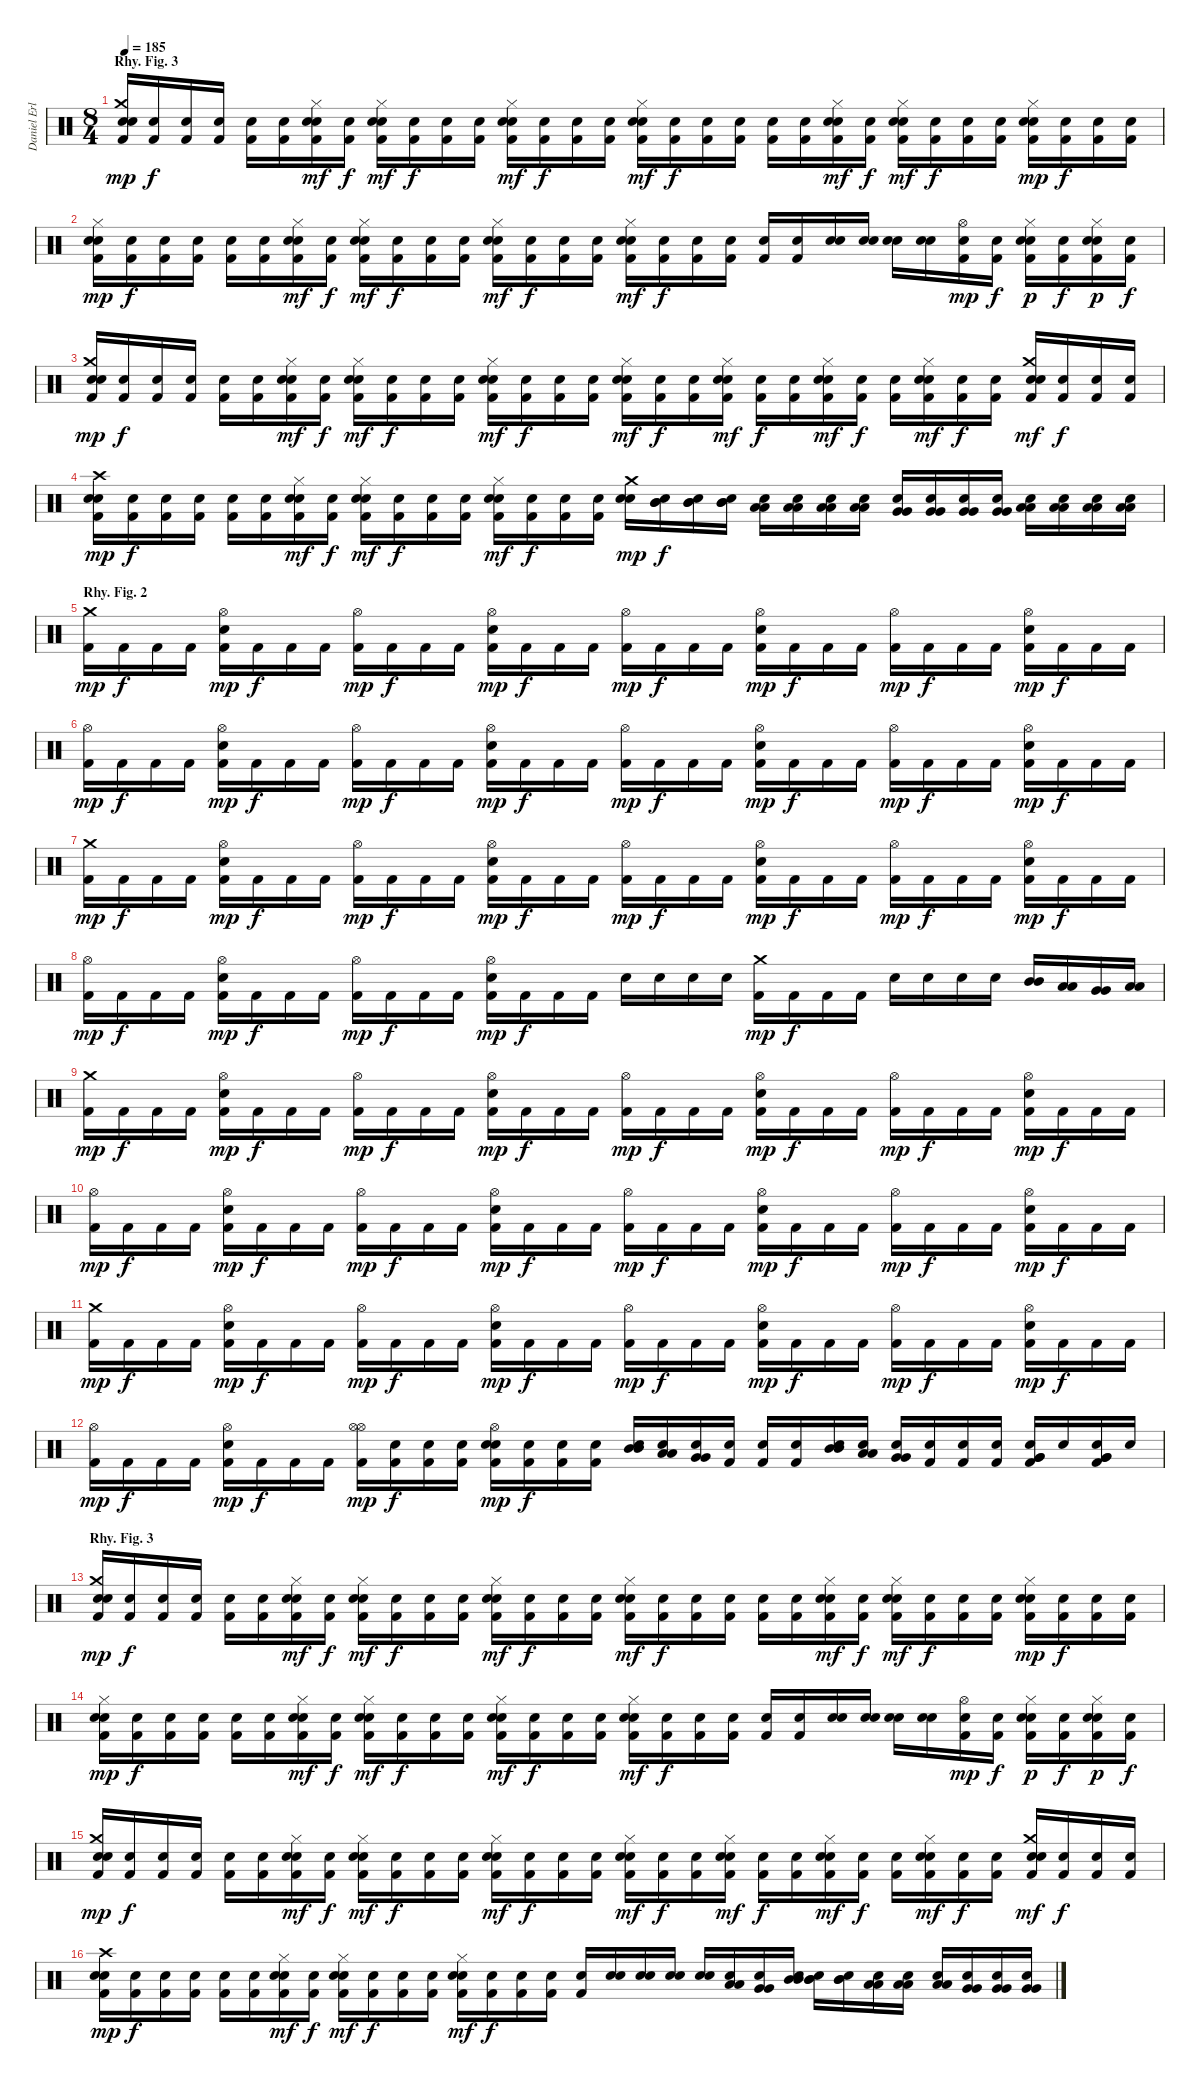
\track ("Daniel Erlandson" "Daniel Erl") {instrument percussion}
\staff {score}
\articulation defaults
\ts (8 4)
\section ("" "Rhy. Fig. 3")
\tempo 185
\clef neutral
\ks c
("Snare (hit)"{x} "Crash medium (hit)" "Electric Snare (hit)" "Kick (hit) 2").16{dy mp} ("Snare (hit)"{x} "Kick (hit) 2").16{dy f} ("Snare (hit)"{x} "Kick (hit) 2").16 ("Snare (hit)"{x} "Kick (hit) 2").16 ("Snare (hit)"{x} "Kick (hit) 2").16 ("Snare (hit)"{x} "Kick (hit) 2").16 ("Snare (hit)"{x} "Hi-Hat (closed)" "Electric Snare (hit)" "Kick (hit) 2").16{dy mf} ("Snare (hit)"{x} "Kick (hit) 2").16{dy f} ("Snare (hit)"{x} "Hi-Hat (closed)" "Electric Snare (hit)" "Kick (hit) 2").16{dy mf} ("Snare (hit)"{x} "Kick (hit) 2").16{dy f} ("Snare (hit)"{x} "Kick (hit) 2").16 ("Snare (hit)"{x} "Kick (hit) 2").16 ("Snare (hit)"{x} "Hi-Hat (closed)" "Electric Snare (hit)" "Kick (hit) 2").16{dy mf} ("Snare (hit)"{x} "Kick (hit) 2").16{dy f} ("Snare (hit)"{x} "Kick (hit) 2").16 ("Snare (hit)"{x} "Kick (hit) 2").16 ("Snare (hit)"{x} "Hi-Hat (closed)" "Electric Snare (hit)" "Kick (hit) 2").16{dy mf} ("Snare (hit)"{x} "Kick (hit) 2").16{dy f} ("Snare (hit)"{x} "Kick (hit) 2").16 ("Snare (hit)"{x} "Kick (hit) 2").16 ("Snare (hit)"{x} "Kick (hit) 2").16 ("Snare (hit)"{x} "Kick (hit) 2").16 ("Snare (hit)"{x} "Hi-Hat (closed)" "Electric Snare (hit)" "Kick (hit) 2").16{dy mf} ("Snare (hit)"{x} "Kick (hit) 2").16{dy f} ("Snare (hit)"{x} "Hi-Hat (closed)" "Electric Snare (hit)" "Kick (hit) 2").16{dy mf} ("Snare (hit)"{x} "Kick (hit) 2").16{dy f} ("Snare (hit)"{x} "Kick (hit) 2").16 ("Snare (hit)"{x} "Kick (hit) 2").16 ("Snare (hit)"{x} "Hi-Hat (closed)" "Electric Snare (hit)" "Kick (hit) 2").16{dy mp} ("Snare (hit)"{x} "Kick (hit) 2").16{dy f} ("Snare (hit)"{x} "Kick (hit) 2").16 ("Snare (hit)"{x} "Kick (hit) 2").16 |
("Snare (hit)"{x} "Hi-Hat (closed)" "Electric Snare (hit)" "Kick (hit) 2").16{dy mp} ("Snare (hit)"{x} "Kick (hit) 2").16{dy f} ("Snare (hit)"{x} "Kick (hit) 2").16 ("Snare (hit)"{x} "Kick (hit) 2").16 ("Snare (hit)"{x} "Kick (hit) 2").16 ("Snare (hit)"{x} "Kick (hit) 2").16 ("Snare (hit)"{x} "Hi-Hat (closed)" "Electric Snare (hit)" "Kick (hit) 2").16{dy mf} ("Snare (hit)"{x} "Kick (hit) 2").16{dy f} ("Snare (hit)"{x} "Hi-Hat (closed)" "Electric Snare (hit)" "Kick (hit) 2").16{dy mf} ("Snare (hit)"{x} "Kick (hit) 2").16{dy f} ("Snare (hit)"{x} "Kick (hit) 2").16 ("Snare (hit)"{x} "Kick (hit) 2").16 ("Snare (hit)"{x} "Hi-Hat (closed)" "Electric Snare (hit)" "Kick (hit) 2").16{dy mf} ("Snare (hit)"{x} "Kick (hit) 2").16{dy f} ("Snare (hit)"{x} "Kick (hit) 2").16 ("Snare (hit)"{x} "Kick (hit) 2").16 ("Snare (hit)"{x} "Hi-Hat (closed)" "Electric Snare (hit)" "Kick (hit) 2").16{dy mf} ("Snare (hit)"{x} "Kick (hit) 2").16{dy f} ("Snare (hit)"{x} "Kick (hit) 2").16 ("Snare (hit)"{x} "Kick (hit) 2").16 ("Snare (hit)"{x} "Kick (hit) 2").16 ("Snare (hit)"{x} "Kick (hit) 2").16 ("Snare (hit)"{x} "Electric Snare (hit)").16 ("Snare (hit)"{x} "Electric Snare (hit)").16 ("Snare (hit)"{x} "Electric Snare (hit)").16 ("Snare (hit)"{x} "Electric Snare (hit)").16 ("Snare (hit)"{x} "Hi-Hat (open)" "Kick (hit) 2").16{dy mp} ("Snare (hit)"{x} "Kick (hit) 2").16{dy f} ("Snare (hit)"{x} "Hi-Hat (closed)" "Electric Snare (hit)" "Kick (hit) 2").16{dy p} ("Snare (hit)"{x} "Kick (hit) 2").16{dy f} ("Snare (hit)"{x} "Hi-Hat (closed)" "Electric Snare (hit)" "Kick (hit) 2").16{dy p} ("Snare (hit)"{x} "Kick (hit) 2").16{dy f} |
("Snare (hit)"{x} "Crash medium (hit)" "Electric Snare (hit)" "Kick (hit) 2").16{dy mp} ("Snare (hit)"{x} "Kick (hit) 2").16{dy f} ("Snare (hit)"{x} "Kick (hit) 2").16 ("Snare (hit)"{x} "Kick (hit) 2").16 ("Snare (hit)"{x} "Kick (hit) 2").16 ("Snare (hit)"{x} "Kick (hit) 2").16 ("Snare (hit)"{x} "Hi-Hat (closed)" "Electric Snare (hit)" "Kick (hit) 2").16{dy mf} ("Snare (hit)"{x} "Kick (hit) 2").16{dy f} ("Snare (hit)"{x} "Hi-Hat (closed)" "Electric Snare (hit)" "Kick (hit) 2").16{dy mf} ("Snare (hit)"{x} "Kick (hit) 2").16{dy f} ("Snare (hit)"{x} "Kick (hit) 2").16 ("Snare (hit)"{x} "Kick (hit) 2").16 ("Snare (hit)"{x} "Hi-Hat (closed)" "Electric Snare (hit)" "Kick (hit) 2").16{dy mf} ("Snare (hit)"{x} "Kick (hit) 2").16{dy f} ("Snare (hit)"{x} "Kick (hit) 2").16 ("Snare (hit)"{x} "Kick (hit) 2").16 ("Snare (hit)"{x} "Hi-Hat (closed)" "Electric Snare (hit)" "Kick (hit) 2").16{dy mf} ("Snare (hit)"{x} "Kick (hit) 2").16{dy f} ("Snare (hit)"{x} "Kick (hit) 2").16 ("Snare (hit)"{x} "Hi-Hat (closed)" "Electric Snare (hit)" "Kick (hit) 2").16{dy mf} ("Snare (hit)"{x} "Kick (hit) 2").16{dy f} ("Snare (hit)"{x} "Kick (hit) 2").16 ("Snare (hit)"{x} "Hi-Hat (closed)" "Electric Snare (hit)" "Kick (hit) 2").16{dy mf} ("Snare (hit)"{x} "Kick (hit) 2").16{dy f} ("Snare (hit)"{x} "Kick (hit) 2").16 ("Snare (hit)"{x} "Hi-Hat (closed)" "Electric Snare (hit)" "Kick (hit) 2").16{dy mf} ("Snare (hit)"{x} "Kick (hit) 2").16{dy f} ("Snare (hit)"{x} "Kick (hit) 2").16 ("Snare (hit)"{x} "Crash medium (hit)" "Electric Snare (hit)" "Kick (hit) 2").16{dy mf} ("Snare (hit)"{x} "Kick (hit) 2").16{dy f} ("Snare (hit)"{x} "Kick (hit) 2").16 ("Snare (hit)"{x} "Kick (hit) 2").16 |
("Snare (hit)"{x} "Crash high (hit)" "Electric Snare (hit)" "Kick (hit) 2").16{dy mp} ("Snare (hit)"{x} "Kick (hit) 2").16{dy f} ("Snare (hit)"{x} "Kick (hit) 2").16 ("Snare (hit)"{x} "Kick (hit) 2").16 ("Snare (hit)"{x} "Kick (hit) 2").16 ("Snare (hit)"{x} "Kick (hit) 2").16 ("Snare (hit)"{x} "Hi-Hat (closed)" "Electric Snare (hit)" "Kick (hit) 2").16{dy mf} ("Snare (hit)"{x} "Kick (hit) 2").16{dy f} ("Snare (hit)"{x} "Hi-Hat (closed)" "Electric Snare (hit)" "Kick (hit) 2").16{dy mf} ("Snare (hit)"{x} "Kick (hit) 2").16{dy f} ("Snare (hit)"{x} "Kick (hit) 2").16 ("Snare (hit)"{x} "Kick (hit) 2").16 ("Snare (hit)"{x} "Hi-Hat (closed)" "Electric Snare (hit)" "Kick (hit) 2").16{dy mf} ("Snare (hit)"{x} "Kick (hit) 2").16{dy f} ("Snare (hit)"{x} "Kick (hit) 2").16 ("Snare (hit)"{x} "Kick (hit) 2").16 ("Snare (hit)"{x} "Crash medium (hit)" "Electric Snare (hit)").16{dy mp} ("Snare (hit)"{x} "Mid Tom (hit)" "Mid Tom (hit)").16{dy f} ("Snare (hit)"{x} "Mid Tom (hit)" "Mid Tom (hit)").16 ("Snare (hit)"{x} "Mid Tom (hit)" "Mid Tom (hit)").16 ("Snare (hit)"{x} "Low Tom (hit)" "Low Tom (hit)").16 ("Snare (hit)"{x} "Low Tom (hit)" "Low Tom (hit)").16 ("Snare (hit)"{x} "Low Tom (hit)" "Low Tom (hit)").16 ("Snare (hit)"{x} "Low Tom (hit)" "Low Tom (hit)").16 ("Snare (hit)"{x} "Very Low Tom (hit)" "Very Low Tom (hit)").16 ("Snare (hit)"{x} "Very Low Tom (hit)" "Very Low Tom (hit)").16 ("Snare (hit)"{x} "Very Low Tom (hit)" "Very Low Tom (hit)").16 ("Snare (hit)"{x} "Very Low Tom (hit)" "Very Low Tom (hit)").16 ("Snare (hit)"{x} "Low Floor Tom (hit)" "Low Floor Tom (hit)").16 ("Snare (hit)"{x} "Low Floor Tom (hit)" "Low Floor Tom (hit)").16 ("Snare (hit)"{x} "Low Floor Tom (hit)" "Low Floor Tom (hit)").16 ("Snare (hit)"{x} "Low Floor Tom (hit)" "Low Floor Tom (hit)").16 |
\section ("" "Rhy. Fig. 2")
("Crash medium (hit)" "Kick (hit) 2").16{dy mp} "Kick (hit) 2".16{dy f} "Kick (hit) 2".16 "Kick (hit) 2".16 ("Hi-Hat (open)" "Electric Snare (hit)" "Kick (hit) 2").16{dy mp} "Kick (hit) 2".16{dy f} "Kick (hit) 2".16 "Kick (hit) 2".16 ("Hi-Hat (open)" "Kick (hit) 2").16{dy mp} "Kick (hit) 2".16{dy f} "Kick (hit) 2".16 "Kick (hit) 2".16 ("Hi-Hat (open)" "Electric Snare (hit)" "Kick (hit) 2").16{dy mp} "Kick (hit) 2".16{dy f} "Kick (hit) 2".16 "Kick (hit) 2".16 ("Hi-Hat (open)" "Kick (hit) 2").16{dy mp} "Kick (hit) 2".16{dy f} "Kick (hit) 2".16 "Kick (hit) 2".16 ("Hi-Hat (open)" "Electric Snare (hit)" "Kick (hit) 2").16{dy mp} "Kick (hit) 2".16{dy f} "Kick (hit) 2".16 "Kick (hit) 2".16 ("Hi-Hat (open)" "Kick (hit) 2").16{dy mp} "Kick (hit) 2".16{dy f} "Kick (hit) 2".16 "Kick (hit) 2".16 ("Hi-Hat (open)" "Electric Snare (hit)" "Kick (hit) 2").16{dy mp} "Kick (hit) 2".16{dy f} "Kick (hit) 2".16 "Kick (hit) 2".16 |
("Hi-Hat (open)" "Kick (hit) 2").16{dy mp} "Kick (hit) 2".16{dy f} "Kick (hit) 2".16 "Kick (hit) 2".16 ("Hi-Hat (open)" "Electric Snare (hit)" "Kick (hit) 2").16{dy mp} "Kick (hit) 2".16{dy f} "Kick (hit) 2".16 "Kick (hit) 2".16 ("Hi-Hat (open)" "Kick (hit) 2").16{dy mp} "Kick (hit) 2".16{dy f} "Kick (hit) 2".16 "Kick (hit) 2".16 ("Hi-Hat (open)" "Electric Snare (hit)" "Kick (hit) 2").16{dy mp} "Kick (hit) 2".16{dy f} "Kick (hit) 2".16 "Kick (hit) 2".16 ("Hi-Hat (open)" "Kick (hit) 2").16{dy mp} "Kick (hit) 2".16{dy f} "Kick (hit) 2".16 "Kick (hit) 2".16 ("Hi-Hat (open)" "Electric Snare (hit)" "Kick (hit) 2").16{dy mp} "Kick (hit) 2".16{dy f} "Kick (hit) 2".16 "Kick (hit) 2".16 ("Hi-Hat (open)" "Kick (hit) 2").16{dy mp} "Kick (hit) 2".16{dy f} "Kick (hit) 2".16 "Kick (hit) 2".16 ("Hi-Hat (open)" "Electric Snare (hit)" "Kick (hit) 2").16{dy mp} "Kick (hit) 2".16{dy f} "Kick (hit) 2".16 "Kick (hit) 2".16 |
("Crash medium (hit)" "Kick (hit) 2").16{dy mp} "Kick (hit) 2".16{dy f} "Kick (hit) 2".16 "Kick (hit) 2".16 ("Hi-Hat (open)" "Electric Snare (hit)" "Kick (hit) 2").16{dy mp} "Kick (hit) 2".16{dy f} "Kick (hit) 2".16 "Kick (hit) 2".16 ("Hi-Hat (open)" "Kick (hit) 2").16{dy mp} "Kick (hit) 2".16{dy f} "Kick (hit) 2".16 "Kick (hit) 2".16 ("Hi-Hat (open)" "Electric Snare (hit)" "Kick (hit) 2").16{dy mp} "Kick (hit) 2".16{dy f} "Kick (hit) 2".16 "Kick (hit) 2".16 ("Hi-Hat (open)" "Kick (hit) 2").16{dy mp} "Kick (hit) 2".16{dy f} "Kick (hit) 2".16 "Kick (hit) 2".16 ("Hi-Hat (open)" "Electric Snare (hit)" "Kick (hit) 2").16{dy mp} "Kick (hit) 2".16{dy f} "Kick (hit) 2".16 "Kick (hit) 2".16 ("Hi-Hat (open)" "Kick (hit) 2").16{dy mp} "Kick (hit) 2".16{dy f} "Kick (hit) 2".16 "Kick (hit) 2".16 ("Hi-Hat (open)" "Electric Snare (hit)" "Kick (hit) 2").16{dy mp} "Kick (hit) 2".16{dy f} "Kick (hit) 2".16 "Kick (hit) 2".16 |
("Hi-Hat (open)" "Kick (hit) 2").16{dy mp} "Kick (hit) 2".16{dy f} "Kick (hit) 2".16 "Kick (hit) 2".16 ("Hi-Hat (open)" "Electric Snare (hit)" "Kick (hit) 2").16{dy mp} "Kick (hit) 2".16{dy f} "Kick (hit) 2".16 "Kick (hit) 2".16 ("Hi-Hat (open)" "Kick (hit) 2").16{dy mp} "Kick (hit) 2".16{dy f} "Kick (hit) 2".16 "Kick (hit) 2".16 ("Hi-Hat (open)" "Electric Snare (hit)" "Kick (hit) 2").16{dy mp} "Kick (hit) 2".16{dy f} "Kick (hit) 2".16 "Kick (hit) 2".16 "Electric Snare (hit)".16 "Electric Snare (hit)".16 "Electric Snare (hit)".16 "Electric Snare (hit)".16 ("Crash medium (hit)" "Kick (hit) 2").16{dy mp} "Kick (hit) 2".16{dy f} "Kick (hit) 2".16 "Kick (hit) 2".16 "Electric Snare (hit)".16 "Electric Snare (hit)".16 "Electric Snare (hit)".16 "Electric Snare (hit)".16 ("Mid Tom (hit)" "Mid Tom (hit)").16 ("Low Tom (hit)" "Low Tom (hit)").16 ("Very Low Tom (hit)" "Very Low Tom (hit)").16 ("Low Floor Tom (hit)" "Low Floor Tom (hit)").16 |
("Crash medium (hit)" "Kick (hit) 2").16{dy mp} "Kick (hit) 2".16{dy f} "Kick (hit) 2".16 "Kick (hit) 2".16 ("Hi-Hat (open)" "Electric Snare (hit)" "Kick (hit) 2").16{dy mp} "Kick (hit) 2".16{dy f} "Kick (hit) 2".16 "Kick (hit) 2".16 ("Hi-Hat (open)" "Kick (hit) 2").16{dy mp} "Kick (hit) 2".16{dy f} "Kick (hit) 2".16 "Kick (hit) 2".16 ("Hi-Hat (open)" "Electric Snare (hit)" "Kick (hit) 2").16{dy mp} "Kick (hit) 2".16{dy f} "Kick (hit) 2".16 "Kick (hit) 2".16 ("Hi-Hat (open)" "Kick (hit) 2").16{dy mp} "Kick (hit) 2".16{dy f} "Kick (hit) 2".16 "Kick (hit) 2".16 ("Hi-Hat (open)" "Electric Snare (hit)" "Kick (hit) 2").16{dy mp} "Kick (hit) 2".16{dy f} "Kick (hit) 2".16 "Kick (hit) 2".16 ("Hi-Hat (open)" "Kick (hit) 2").16{dy mp} "Kick (hit) 2".16{dy f} "Kick (hit) 2".16 "Kick (hit) 2".16 ("Hi-Hat (open)" "Electric Snare (hit)" "Kick (hit) 2").16{dy mp} "Kick (hit) 2".16{dy f} "Kick (hit) 2".16 "Kick (hit) 2".16 |
("Hi-Hat (open)" "Kick (hit) 2").16{dy mp} "Kick (hit) 2".16{dy f} "Kick (hit) 2".16 "Kick (hit) 2".16 ("Hi-Hat (open)" "Electric Snare (hit)" "Kick (hit) 2").16{dy mp} "Kick (hit) 2".16{dy f} "Kick (hit) 2".16 "Kick (hit) 2".16 ("Hi-Hat (open)" "Kick (hit) 2").16{dy mp} "Kick (hit) 2".16{dy f} "Kick (hit) 2".16 "Kick (hit) 2".16 ("Hi-Hat (open)" "Electric Snare (hit)" "Kick (hit) 2").16{dy mp} "Kick (hit) 2".16{dy f} "Kick (hit) 2".16 "Kick (hit) 2".16 ("Hi-Hat (open)" "Kick (hit) 2").16{dy mp} "Kick (hit) 2".16{dy f} "Kick (hit) 2".16 "Kick (hit) 2".16 ("Hi-Hat (open)" "Electric Snare (hit)" "Kick (hit) 2").16{dy mp} "Kick (hit) 2".16{dy f} "Kick (hit) 2".16 "Kick (hit) 2".16 ("Hi-Hat (open)" "Kick (hit) 2").16{dy mp} "Kick (hit) 2".16{dy f} "Kick (hit) 2".16 "Kick (hit) 2".16 ("Hi-Hat (open)" "Electric Snare (hit)" "Kick (hit) 2").16{dy mp} "Kick (hit) 2".16{dy f} "Kick (hit) 2".16 "Kick (hit) 2".16 |
("Crash medium (hit)" "Kick (hit) 2").16{dy mp} "Kick (hit) 2".16{dy f} "Kick (hit) 2".16 "Kick (hit) 2".16 ("Hi-Hat (open)" "Electric Snare (hit)" "Kick (hit) 2").16{dy mp} "Kick (hit) 2".16{dy f} "Kick (hit) 2".16 "Kick (hit) 2".16 ("Hi-Hat (open)" "Kick (hit) 2").16{dy mp} "Kick (hit) 2".16{dy f} "Kick (hit) 2".16 "Kick (hit) 2".16 ("Hi-Hat (open)" "Electric Snare (hit)" "Kick (hit) 2").16{dy mp} "Kick (hit) 2".16{dy f} "Kick (hit) 2".16 "Kick (hit) 2".16 ("Hi-Hat (open)" "Kick (hit) 2").16{dy mp} "Kick (hit) 2".16{dy f} "Kick (hit) 2".16 "Kick (hit) 2".16 ("Hi-Hat (open)" "Electric Snare (hit)" "Kick (hit) 2").16{dy mp} "Kick (hit) 2".16{dy f} "Kick (hit) 2".16 "Kick (hit) 2".16 ("Hi-Hat (open)" "Kick (hit) 2").16{dy mp} "Kick (hit) 2".16{dy f} "Kick (hit) 2".16 "Kick (hit) 2".16 ("Hi-Hat (open)" "Electric Snare (hit)" "Kick (hit) 2").16{dy mp} "Kick (hit) 2".16{dy f} "Kick (hit) 2".16 "Kick (hit) 2".16 |
("Hi-Hat (open)" "Kick (hit) 2").16{dy mp} "Kick (hit) 2".16{dy f} "Kick (hit) 2".16 "Kick (hit) 2".16 ("Hi-Hat (open)" "Electric Snare (hit)" "Kick (hit) 2").16{dy mp} "Kick (hit) 2".16{dy f} "Kick (hit) 2".16 "Kick (hit) 2".16 ("Hi-Hat (open)"{x} "Hi-Hat (open)" "Kick (hit) 2").16{dy mp} ("Snare (hit)"{x} "Kick (hit) 2").16{dy f} ("Snare (hit)"{x} "Kick (hit) 2").16 ("Snare (hit)"{x} "Kick (hit) 2").16 ("Snare (hit)"{x} "Hi-Hat (open)" "Electric Snare (hit)" "Kick (hit) 2").16{dy mp} ("Snare (hit)"{x} "Kick (hit) 2").16{dy f} ("Snare (hit)"{x} "Kick (hit) 2").16 ("Snare (hit)"{x} "Kick (hit) 2").16 ("Snare (hit)"{x} "Mid Tom (hit)" "Mid Tom (hit)").16 ("Snare (hit)"{x} "Low Tom (hit)" "Low Tom (hit)").16 ("Snare (hit)"{x} "Very Low Tom (hit)" "Very Low Tom (hit)").16 ("Snare (hit)"{x} "Kick (hit) 2").16 ("Snare (hit)"{x} "Kick (hit) 2").16 ("Snare (hit)"{x} "Kick (hit) 2").16 ("Snare (hit)"{x} "Mid Tom (hit)" "Mid Tom (hit)").16 ("Snare (hit)"{x} "Low Tom (hit)" "Low Tom (hit)").16 ("Snare (hit)"{x} "Very Low Tom (hit)" "Very Low Tom (hit)").16 ("Snare (hit)"{x} "Kick (hit) 2").16 ("Snare (hit)"{x} "Kick (hit) 2").16 ("Snare (hit)"{x} "Kick (hit) 2").16 ("Snare (hit)"{x} "Very Low Tom (hit)" "Very Low Tom (hit)" "Kick (hit) 2").16 "Snare (hit)"{x}.16 ("Snare (hit)"{x} "Very Low Tom (hit)" "Very Low Tom (hit)" "Kick (hit) 2").16 "Snare (hit)"{x}.16 |
\section ("" "Rhy. Fig. 3")
("Snare (hit)"{x} "Crash medium (hit)" "Electric Snare (hit)" "Kick (hit) 2").16{dy mp} ("Snare (hit)"{x} "Kick (hit) 2").16{dy f} ("Snare (hit)"{x} "Kick (hit) 2").16 ("Snare (hit)"{x} "Kick (hit) 2").16 ("Snare (hit)"{x} "Kick (hit) 2").16 ("Snare (hit)"{x} "Kick (hit) 2").16 ("Snare (hit)"{x} "Hi-Hat (closed)" "Electric Snare (hit)" "Kick (hit) 2").16{dy mf} ("Snare (hit)"{x} "Kick (hit) 2").16{dy f} ("Snare (hit)"{x} "Hi-Hat (closed)" "Electric Snare (hit)" "Kick (hit) 2").16{dy mf} ("Snare (hit)"{x} "Kick (hit) 2").16{dy f} ("Snare (hit)"{x} "Kick (hit) 2").16 ("Snare (hit)"{x} "Kick (hit) 2").16 ("Snare (hit)"{x} "Hi-Hat (closed)" "Electric Snare (hit)" "Kick (hit) 2").16{dy mf} ("Snare (hit)"{x} "Kick (hit) 2").16{dy f} ("Snare (hit)"{x} "Kick (hit) 2").16 ("Snare (hit)"{x} "Kick (hit) 2").16 ("Snare (hit)"{x} "Hi-Hat (closed)" "Electric Snare (hit)" "Kick (hit) 2").16{dy mf} ("Snare (hit)"{x} "Kick (hit) 2").16{dy f} ("Snare (hit)"{x} "Kick (hit) 2").16 ("Snare (hit)"{x} "Kick (hit) 2").16 ("Snare (hit)"{x} "Kick (hit) 2").16 ("Snare (hit)"{x} "Kick (hit) 2").16 ("Snare (hit)"{x} "Hi-Hat (closed)" "Electric Snare (hit)" "Kick (hit) 2").16{dy mf} ("Snare (hit)"{x} "Kick (hit) 2").16{dy f} ("Snare (hit)"{x} "Hi-Hat (closed)" "Electric Snare (hit)" "Kick (hit) 2").16{dy mf} ("Snare (hit)"{x} "Kick (hit) 2").16{dy f} ("Snare (hit)"{x} "Kick (hit) 2").16 ("Snare (hit)"{x} "Kick (hit) 2").16 ("Snare (hit)"{x} "Hi-Hat (closed)" "Electric Snare (hit)" "Kick (hit) 2").16{dy mp} ("Snare (hit)"{x} "Kick (hit) 2").16{dy f} ("Snare (hit)"{x} "Kick (hit) 2").16 ("Snare (hit)"{x} "Kick (hit) 2").16 |
("Snare (hit)"{x} "Hi-Hat (closed)" "Electric Snare (hit)" "Kick (hit) 2").16{dy mp} ("Snare (hit)"{x} "Kick (hit) 2").16{dy f} ("Snare (hit)"{x} "Kick (hit) 2").16 ("Snare (hit)"{x} "Kick (hit) 2").16 ("Snare (hit)"{x} "Kick (hit) 2").16 ("Snare (hit)"{x} "Kick (hit) 2").16 ("Snare (hit)"{x} "Hi-Hat (closed)" "Electric Snare (hit)" "Kick (hit) 2").16{dy mf} ("Snare (hit)"{x} "Kick (hit) 2").16{dy f} ("Snare (hit)"{x} "Hi-Hat (closed)" "Electric Snare (hit)" "Kick (hit) 2").16{dy mf} ("Snare (hit)"{x} "Kick (hit) 2").16{dy f} ("Snare (hit)"{x} "Kick (hit) 2").16 ("Snare (hit)"{x} "Kick (hit) 2").16 ("Snare (hit)"{x} "Hi-Hat (closed)" "Electric Snare (hit)" "Kick (hit) 2").16{dy mf} ("Snare (hit)"{x} "Kick (hit) 2").16{dy f} ("Snare (hit)"{x} "Kick (hit) 2").16 ("Snare (hit)"{x} "Kick (hit) 2").16 ("Snare (hit)"{x} "Hi-Hat (closed)" "Electric Snare (hit)" "Kick (hit) 2").16{dy mf} ("Snare (hit)"{x} "Kick (hit) 2").16{dy f} ("Snare (hit)"{x} "Kick (hit) 2").16 ("Snare (hit)"{x} "Kick (hit) 2").16 ("Snare (hit)"{x} "Kick (hit) 2").16 ("Snare (hit)"{x} "Kick (hit) 2").16 ("Snare (hit)"{x} "Electric Snare (hit)").16 ("Snare (hit)"{x} "Electric Snare (hit)").16 ("Snare (hit)"{x} "Electric Snare (hit)").16 ("Snare (hit)"{x} "Electric Snare (hit)").16 ("Snare (hit)"{x} "Hi-Hat (open)" "Kick (hit) 2").16{dy mp} ("Snare (hit)"{x} "Kick (hit) 2").16{dy f} ("Snare (hit)"{x} "Hi-Hat (closed)" "Electric Snare (hit)" "Kick (hit) 2").16{dy p} ("Snare (hit)"{x} "Kick (hit) 2").16{dy f} ("Snare (hit)"{x} "Hi-Hat (closed)" "Electric Snare (hit)" "Kick (hit) 2").16{dy p} ("Snare (hit)"{x} "Kick (hit) 2").16{dy f} |
("Snare (hit)"{x} "Crash medium (hit)" "Electric Snare (hit)" "Kick (hit) 2").16{dy mp} ("Snare (hit)"{x} "Kick (hit) 2").16{dy f} ("Snare (hit)"{x} "Kick (hit) 2").16 ("Snare (hit)"{x} "Kick (hit) 2").16 ("Snare (hit)"{x} "Kick (hit) 2").16 ("Snare (hit)"{x} "Kick (hit) 2").16 ("Snare (hit)"{x} "Hi-Hat (closed)" "Electric Snare (hit)" "Kick (hit) 2").16{dy mf} ("Snare (hit)"{x} "Kick (hit) 2").16{dy f} ("Snare (hit)"{x} "Hi-Hat (closed)" "Electric Snare (hit)" "Kick (hit) 2").16{dy mf} ("Snare (hit)"{x} "Kick (hit) 2").16{dy f} ("Snare (hit)"{x} "Kick (hit) 2").16 ("Snare (hit)"{x} "Kick (hit) 2").16 ("Snare (hit)"{x} "Hi-Hat (closed)" "Electric Snare (hit)" "Kick (hit) 2").16{dy mf} ("Snare (hit)"{x} "Kick (hit) 2").16{dy f} ("Snare (hit)"{x} "Kick (hit) 2").16 ("Snare (hit)"{x} "Kick (hit) 2").16 ("Snare (hit)"{x} "Hi-Hat (closed)" "Electric Snare (hit)" "Kick (hit) 2").16{dy mf} ("Snare (hit)"{x} "Kick (hit) 2").16{dy f} ("Snare (hit)"{x} "Kick (hit) 2").16 ("Snare (hit)"{x} "Hi-Hat (closed)" "Electric Snare (hit)" "Kick (hit) 2").16{dy mf} ("Snare (hit)"{x} "Kick (hit) 2").16{dy f} ("Snare (hit)"{x} "Kick (hit) 2").16 ("Snare (hit)"{x} "Hi-Hat (closed)" "Electric Snare (hit)" "Kick (hit) 2").16{dy mf} ("Snare (hit)"{x} "Kick (hit) 2").16{dy f} ("Snare (hit)"{x} "Kick (hit) 2").16 ("Snare (hit)"{x} "Hi-Hat (closed)" "Electric Snare (hit)" "Kick (hit) 2").16{dy mf} ("Snare (hit)"{x} "Kick (hit) 2").16{dy f} ("Snare (hit)"{x} "Kick (hit) 2").16 ("Snare (hit)"{x} "Crash medium (hit)" "Electric Snare (hit)" "Kick (hit) 2").16{dy mf} ("Snare (hit)"{x} "Kick (hit) 2").16{dy f} ("Snare (hit)"{x} "Kick (hit) 2").16 ("Snare (hit)"{x} "Kick (hit) 2").16 |
("Snare (hit)"{x} "Crash high (hit)" "Electric Snare (hit)" "Kick (hit) 2").16{dy mp} ("Snare (hit)"{x} "Kick (hit) 2").16{dy f} ("Snare (hit)"{x} "Kick (hit) 2").16 ("Snare (hit)"{x} "Kick (hit) 2").16 ("Snare (hit)"{x} "Kick (hit) 2").16 ("Snare (hit)"{x} "Kick (hit) 2").16 ("Snare (hit)"{x} "Hi-Hat (closed)" "Electric Snare (hit)" "Kick (hit) 2").16{dy mf} ("Snare (hit)"{x} "Kick (hit) 2").16{dy f} ("Snare (hit)"{x} "Hi-Hat (closed)" "Electric Snare (hit)" "Kick (hit) 2").16{dy mf} ("Snare (hit)"{x} "Kick (hit) 2").16{dy f} ("Snare (hit)"{x} "Kick (hit) 2").16 ("Snare (hit)"{x} "Kick (hit) 2").16 ("Snare (hit)"{x} "Hi-Hat (closed)" "Electric Snare (hit)" "Kick (hit) 2").16{dy mf} ("Snare (hit)"{x} "Kick (hit) 2").16{dy f} ("Snare (hit)"{x} "Kick (hit) 2").16 ("Snare (hit)"{x} "Kick (hit) 2").16 ("Snare (hit)"{x} "Kick (hit) 2").16 ("Snare (hit)"{x} "Electric Snare (hit)").16 ("Snare (hit)"{x} "Electric Snare (hit)").16 ("Snare (hit)"{x} "Electric Snare (hit)").16 ("Snare (hit)"{x} "Electric Snare (hit)").16 ("Snare (hit)"{x} "Low Tom (hit)" "Low Tom (hit)").16 ("Snare (hit)"{x} "Very Low Tom (hit)" "Very Low Tom (hit)").16 ("Snare (hit)"{x} "Mid Tom (hit)" "Mid Tom (hit)").16 ("Snare (hit)"{x} "Mid Tom (hit)" "Mid Tom (hit)").16 ("Snare (hit)"{x} "Mid Tom (hit)" "Mid Tom (hit)").16 ("Snare (hit)"{x} "Low Tom (hit)" "Low Tom (hit)").16 ("Snare (hit)"{x} "Low Tom (hit)" "Low Tom (hit)").16 ("Snare (hit)"{x} "Low Tom (hit)" "Low Tom (hit)").16 ("Snare (hit)"{x} "Very Low Tom (hit)" "Very Low Tom (hit)").16 ("Snare (hit)"{x} "Very Low Tom (hit)" "Very Low Tom (hit)").16 ("Snare (hit)"{x} "Very Low Tom (hit)" "Very Low Tom (hit)").16
